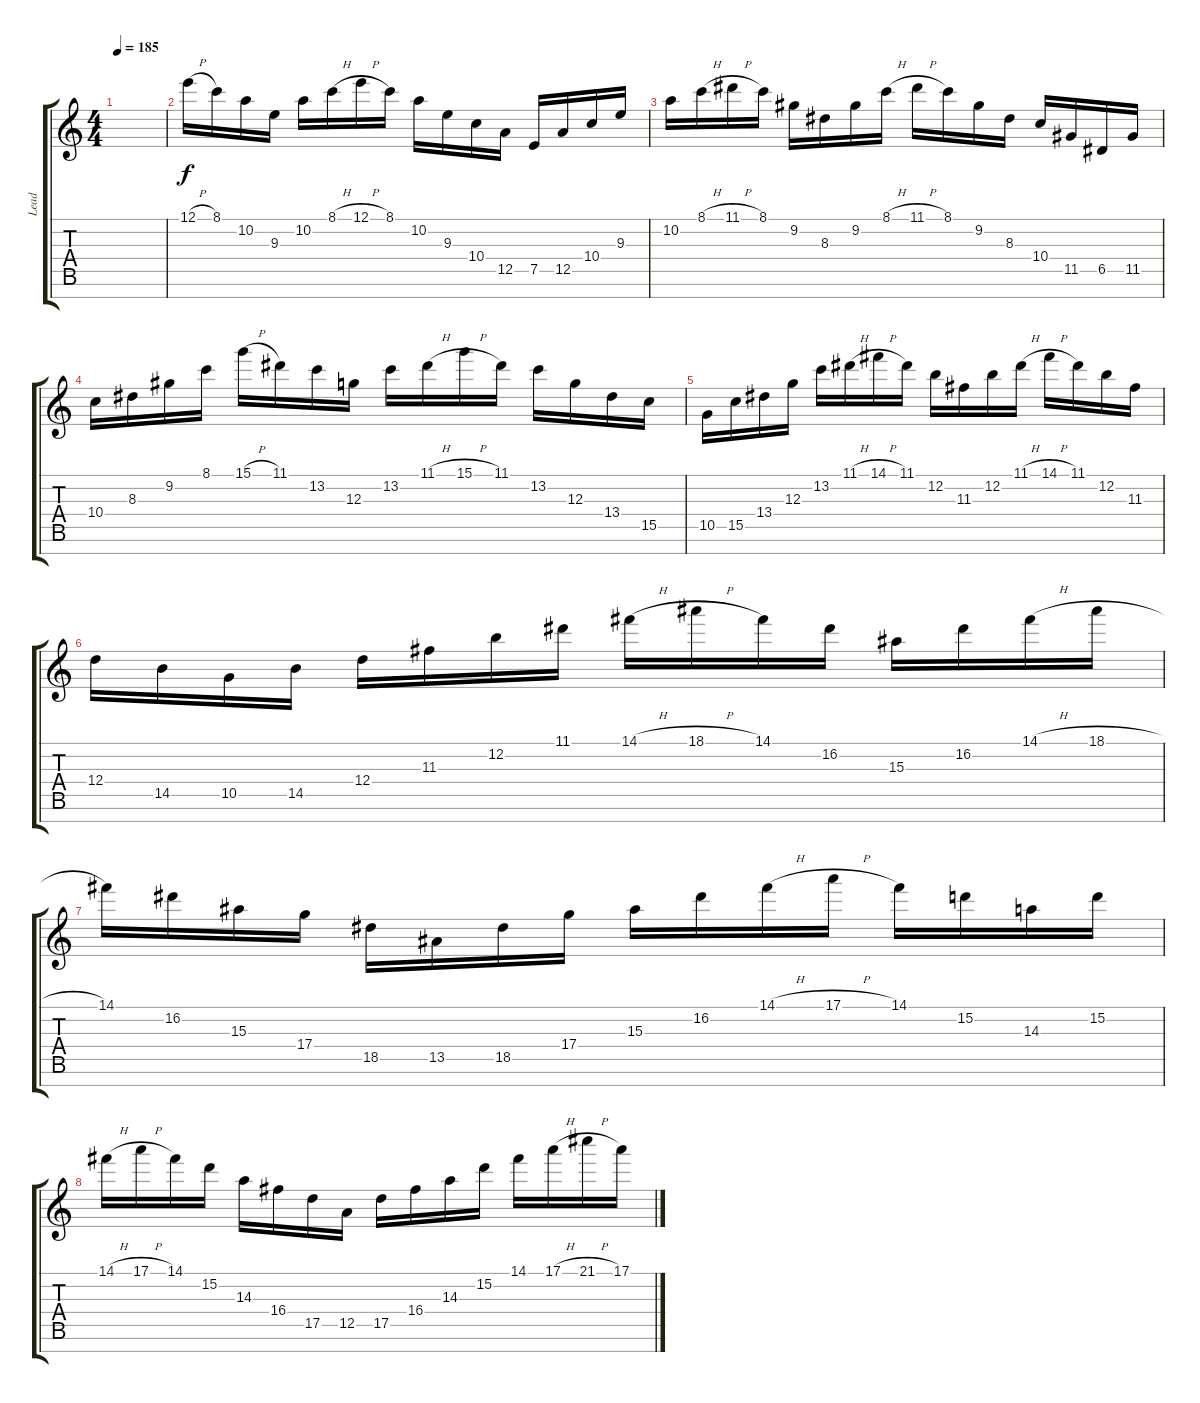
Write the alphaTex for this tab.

\track ("Lead" "Lead") {instrument distortionguitar}
\staff {score tabs}
\tuning (E4 B3 G3 D3 A2 E2 B1) {hide}
\ts (4 4)
\tempo 185
\clef g2
\ks c
|
12.1{h}.16 8.1.16 10.2.16 9.3.16 10.2.16 8.1{h}.16 12.1{h}.16 8.1.16 10.2.16 9.3.16 10.4.16 12.5.16 7.5.16 12.5.16 10.4.16 9.3.16 |
10.2.16 8.1{h}.16 11.1{h}.16 8.1.16 9.2.16 8.3.16 9.2.16 8.1{h}.16 11.1{h}.16 8.1.16 9.2.16 8.3.16 10.4.16 11.5.16 6.5.16 11.5.16 |
10.4.16 8.3.16 9.2.16 8.1.16 15.1{h}.16 11.1.16 13.2.16 12.3.16 13.2.16 11.1{h}.16 15.1{h}.16 11.1.16 13.2.16 12.3.16 13.4.16 15.5.16 |
10.5.16 15.5.16 13.4.16 12.3.16 13.2.16 11.1{h}.16 14.1{h}.16 11.1.16 12.2.16 11.3.16 12.2.16 11.1{h}.16 14.1{h}.16 11.1.16 12.2.16 11.3.16 |
12.4.16 14.5.16 10.5.16 14.5.16 12.4.16 11.3.16 12.2.16 11.1.16 14.1{h}.16 18.1{h}.16 14.1.16 16.2.16 15.3.16 16.2.16 14.1{h}.16 18.1{h}.16 |
14.1.16 16.2.16 15.3.16 17.4.16 18.5.16 13.5.16 18.5.16 17.4.16 15.3.16 16.2.16 14.1{h}.16 17.1{h}.16 14.1.16 15.2.16 14.3.16 15.2.16 |
14.1{h}.16 17.1{h}.16 14.1.16 15.2.16 14.3.16 16.4.16 17.5.16 12.5.16 17.5.16 16.4.16 14.3.16 15.2.16 14.1.16 17.1{h}.16 21.1{h}.16 17.1.16
